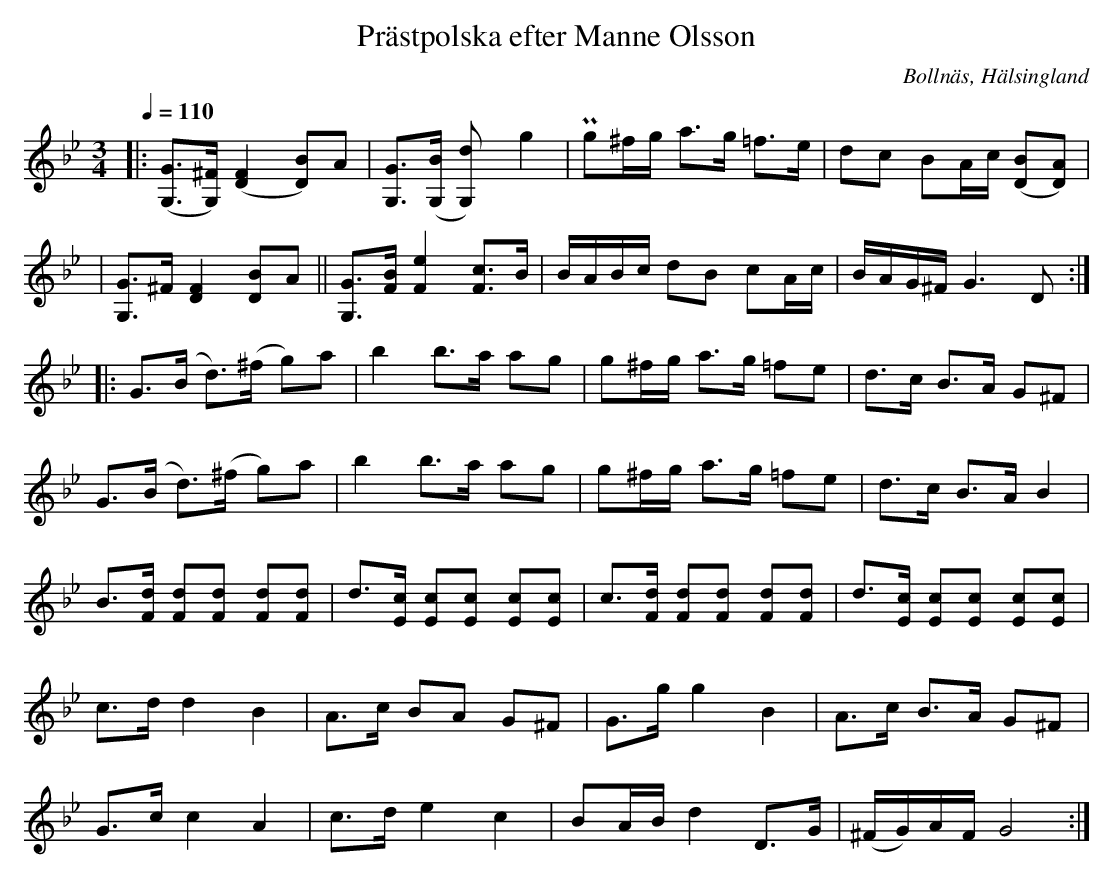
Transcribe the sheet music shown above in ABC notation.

X:1
T:Prästpolska efter Manne Olsson
O:Bollnäs, Hälsingland
M:3/4
L:1/8
Q:1/4=110
K:Gm
|:[G (G,]>[^F G,)] [F2 (D2] [D) B]A| [G G,]>([B G,]   [d2 G,]) g2| Pg^f/g/ a>g =f>e | dc   BA/c/ [B (D][D) A]|
|[G G,]>^F [F2 D2] [D B]A|| [G G,]>[F B]     [F2 e2]       [F c]>B|B/A/B/c/  dB cA/c/  | B/A/G/^F/ G3 D  ::
G>(B   d>)(^f   g)a        | b2     b>a      ag         | g^f/g/ a>g =fe | d>c         B>A G^F  |
G>(B   d>)(^f   g)a        | b2     b>a      ag         | g^f/g/ a>g =fe | d>c         B>A B2   |
B>[Fd] [Fd][Fd] [Fd][Fd] | d>[Ec] [Ec][Ec] [Ec][Ec] | \
c>[Fd] [Fd][Fd] [Fd][Fd] | d>[Ec] [Ec][Ec] [Ec][Ec] |
c>d    d2       B2           | A>c    BA       G^F       | G>g    g2 B2     | A>c         B>A G^F  |
G>c    c2       A2           | c>d    e2       c2        | BA/B/  d2 D>G   | (^F/G/)A/F/ G4      :|
